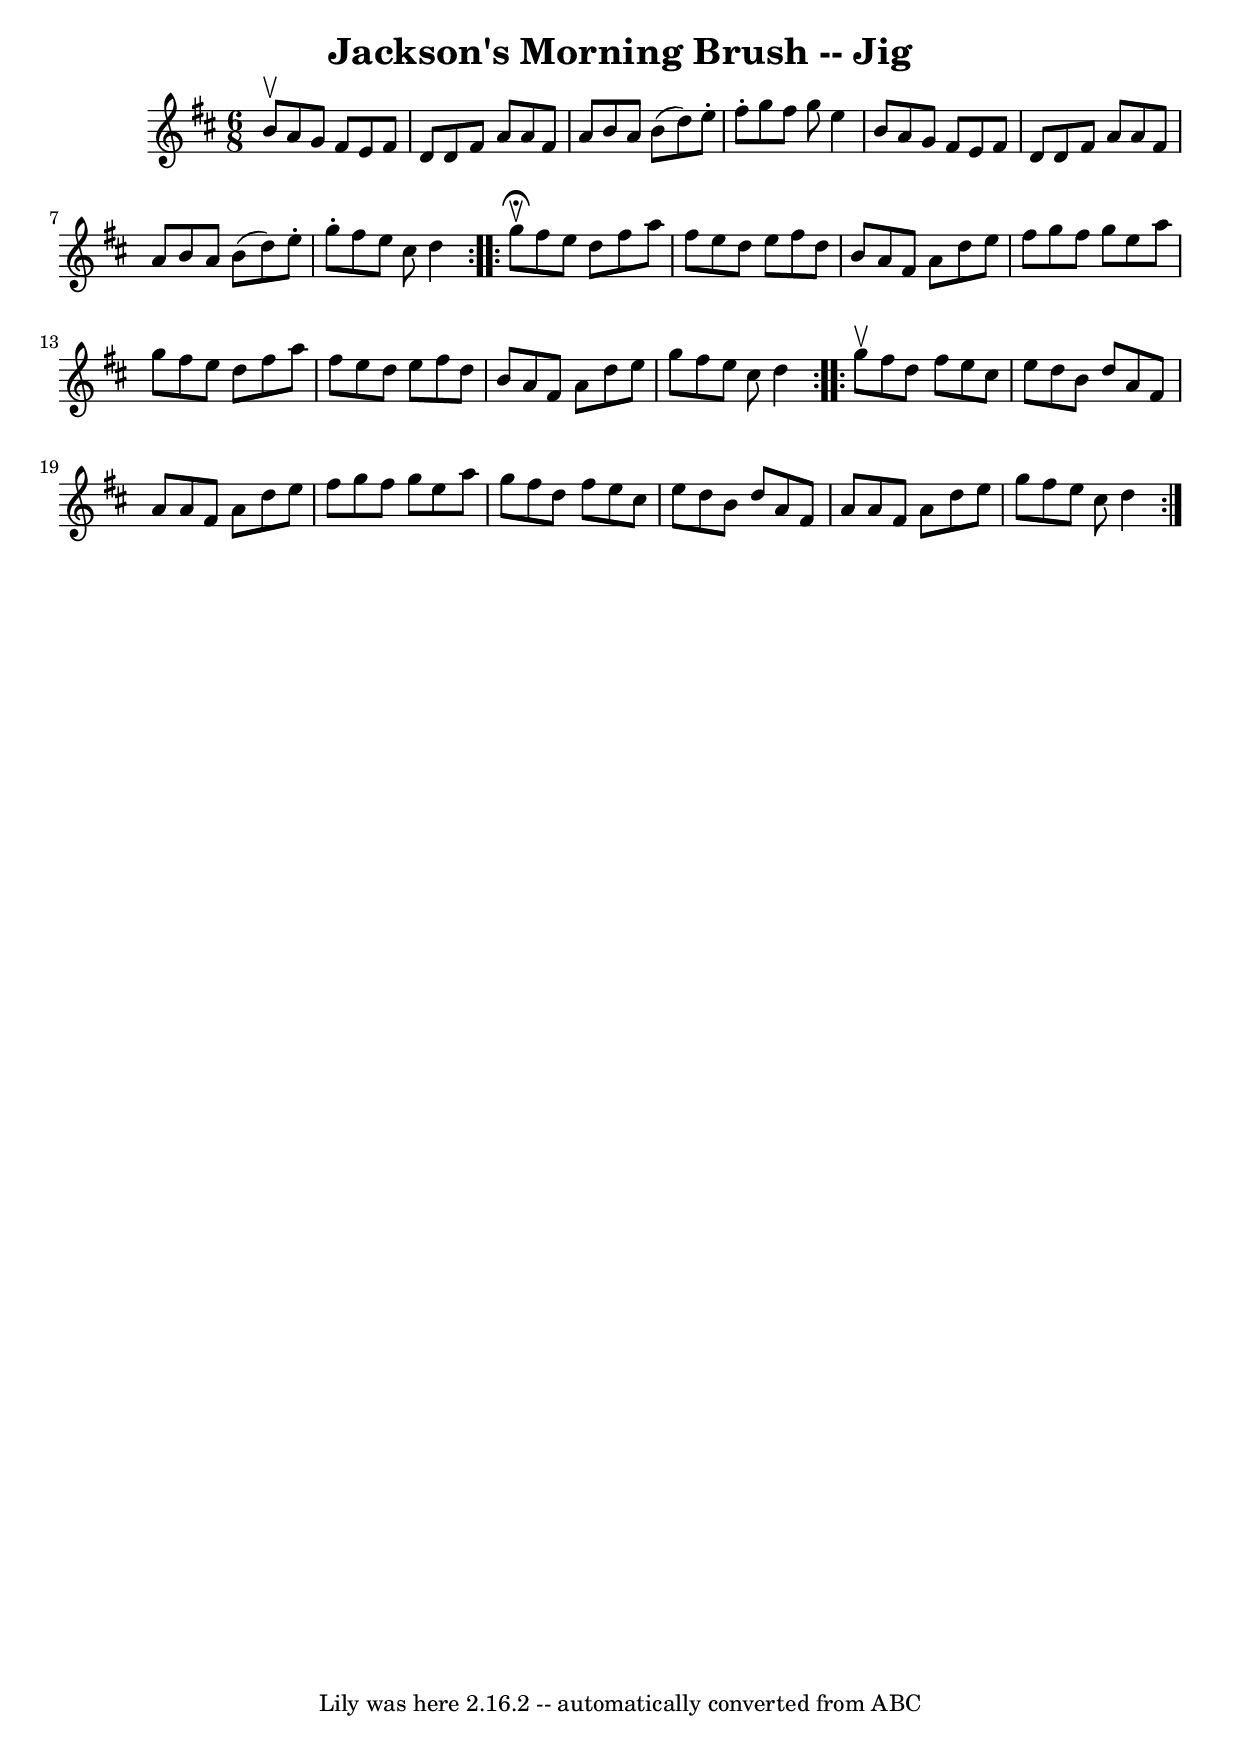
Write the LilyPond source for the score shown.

\version "2.16.2"
\include "Mammoth.ily"
\header {
  %% book = "Ryan's Mammoth Collection"
 crossRefNumber = "1"
 footnotes = "\\\\86 446"
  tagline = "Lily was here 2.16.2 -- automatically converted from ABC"
  title = "Jackson's Morning Brush -- Jig"

}
voicedefault =  {



  \repeat volta 2 {

    \time 6/8 
    \key d \major b'8^\upbow  |
 a'8 g'8 fis'8 e'8 fis'8 d'8     |
 d'8 fis'8 a'8 a'8 fis'8 a'8     |
 b'8 a'8 b'8 (d''8) e''8-. fis''8-.   |
 g''8 fis''8 g''8 e''4 b'8     |
 a'8 g'8 fis'8 e'8 fis'8 d'8     |
 d'8 fis'8 a'8 a'8 fis'8 a'8     |
 b'8 a'8 b'8 (d''8) e''8-. g''8-.   |
    
 fis''8 e''8 cis''8 d''4    
  }     
  \repeat volta 2 { g''8^\fermata^\upbow  |
 fis''8 e''8 d''8 fis''8 a''8 fis''8     |
 e''8 d''8 e''8 fis''8 d''8 b'8    |
 a'8 fis'8 a'8 d''8 e''8 fis''8     |
 g''8 fis''8 g''8 e''8 a''8 g''8     |
 fis''8 e''8 d''8 fis''8 a''8 fis''8     |
 e''8 d''8 e''8 fis''8 d''8 b'8     |
 a'8 fis'8 a'8 d''8 e''8 g''8    |
 fis''8    
 e''8 cis''8 d''4  
  }     
  \repeat volta 2 { g''8^\upbow  |
 fis''8 d''8 fis''8 e''8 cis''8 e''8     |
 d''8 b'8 d''8 a'8 fis'8 a'8     |
 a'8 fis'8 a'8 d''8 e''8 fis''8     |
 g''8 fis''8 g''8 e''8 a''8 g''8     |
 fis''8 d''8 fis''8 e''8 cis''8 e''8    |
 d''8 b'8 d''8 a'8 fis'8 a'8     |
 a'8 fis'8 a'8 d''8 e''8 g''8     |
 fis''8 e''8 cis''8 d''4      
  }   

}

\score{
  <<

    \context Staff="default"
    {
      \voicedefault 
      
    }

  >>
  \layout {
    
  }
  \midi {
  }

}
